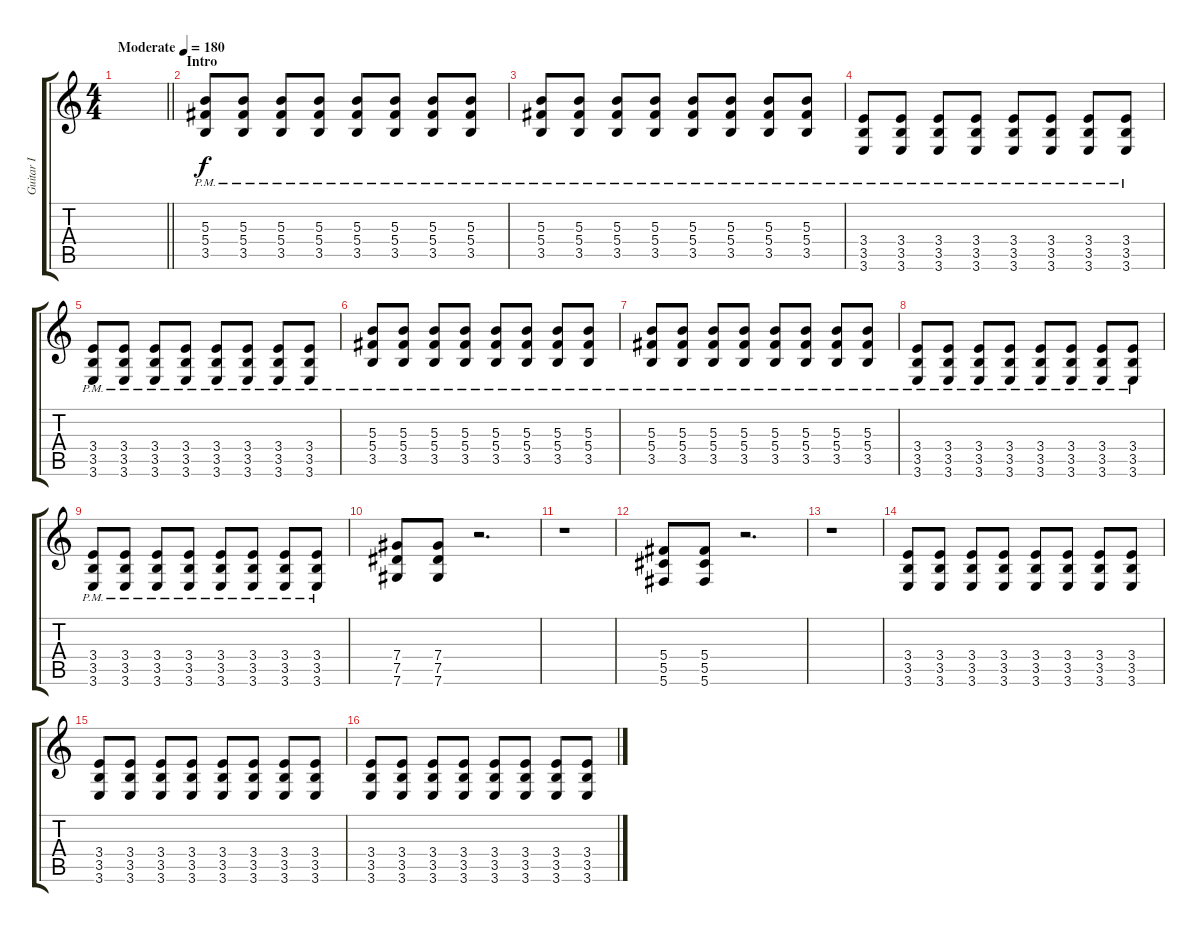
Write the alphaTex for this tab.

\track ("Guitar I" "Guitar I") {instrument distortionguitar}
\staff {score tabs}
\tuning (Eb4 Bb3 Gb3 Db3 Ab2 Db2) {hide}
\ts (4 4)
\tempo (180 "Moderate")
\clef g2
\barLineRight lightlight
\ks c
|
\section ("" "Intro")
(5.3{pm} 5.4{pm} 3.5{pm}).8 (5.3{pm} 5.4{pm} 3.5{pm}).8 (5.3{pm} 5.4{pm} 3.5{pm}).8 (5.3{pm} 5.4{pm} 3.5{pm}).8 (5.3{pm} 5.4{pm} 3.5{pm}).8 (5.3{pm} 5.4{pm} 3.5{pm}).8 (5.3{pm} 5.4{pm} 3.5{pm}).8 (5.3{pm} 5.4{pm} 3.5{pm}).8 |
(5.3{pm} 5.4{pm} 3.5{pm}).8 (5.3{pm} 5.4{pm} 3.5{pm}).8 (5.3{pm} 5.4{pm} 3.5{pm}).8 (5.3{pm} 5.4{pm} 3.5{pm}).8 (5.3{pm} 5.4{pm} 3.5{pm}).8 (5.3{pm} 5.4{pm} 3.5{pm}).8 (5.3{pm} 5.4{pm} 3.5{pm}).8 (5.3{pm} 5.4{pm} 3.5{pm}).8 |
(3.4{pm} 3.5{pm} 3.6{pm}).8 (3.4{pm} 3.5{pm} 3.6{pm}).8 (3.4{pm} 3.5{pm} 3.6{pm}).8 (3.4{pm} 3.5{pm} 3.6{pm}).8 (3.4{pm} 3.5{pm} 3.6{pm}).8 (3.4{pm} 3.5{pm} 3.6{pm}).8 (3.4{pm} 3.5{pm} 3.6{pm}).8 (3.4{pm} 3.5{pm} 3.6{pm}).8 |
(3.4{pm} 3.5{pm} 3.6{pm}).8 (3.4{pm} 3.5{pm} 3.6{pm}).8 (3.4{pm} 3.5{pm} 3.6{pm}).8 (3.4{pm} 3.5{pm} 3.6{pm}).8 (3.4{pm} 3.5{pm} 3.6{pm}).8 (3.4{pm} 3.5{pm} 3.6{pm}).8 (3.4{pm} 3.5{pm} 3.6{pm}).8 (3.4{pm} 3.5{pm} 3.6{pm}).8 |
(5.3{pm} 5.4{pm} 3.5{pm}).8 (5.3{pm} 5.4{pm} 3.5{pm}).8 (5.3{pm} 5.4{pm} 3.5{pm}).8 (5.3{pm} 5.4{pm} 3.5{pm}).8 (5.3{pm} 5.4{pm} 3.5{pm}).8 (5.3{pm} 5.4{pm} 3.5{pm}).8 (5.3{pm} 5.4{pm} 3.5{pm}).8 (5.3{pm} 5.4{pm} 3.5{pm}).8 |
(5.3{pm} 5.4{pm} 3.5{pm}).8 (5.3{pm} 5.4{pm} 3.5{pm}).8 (5.3{pm} 5.4{pm} 3.5{pm}).8 (5.3{pm} 5.4{pm} 3.5{pm}).8 (5.3{pm} 5.4{pm} 3.5{pm}).8 (5.3{pm} 5.4{pm} 3.5{pm}).8 (5.3{pm} 5.4{pm} 3.5{pm}).8 (5.3{pm} 5.4{pm} 3.5{pm}).8 |
(3.4{pm} 3.5{pm} 3.6{pm}).8 (3.4{pm} 3.5{pm} 3.6{pm}).8 (3.4{pm} 3.5{pm} 3.6{pm}).8 (3.4{pm} 3.5{pm} 3.6{pm}).8 (3.4{pm} 3.5{pm} 3.6{pm}).8 (3.4{pm} 3.5{pm} 3.6{pm}).8 (3.4{pm} 3.5{pm} 3.6{pm}).8 (3.4{pm} 3.5{pm} 3.6{pm}).8 |
(3.4{pm} 3.5{pm} 3.6{pm}).8 (3.4{pm} 3.5{pm} 3.6{pm}).8 (3.4{pm} 3.5{pm} 3.6{pm}).8 (3.4{pm} 3.5{pm} 3.6{pm}).8 (3.4{pm} 3.5{pm} 3.6{pm}).8 (3.4{pm} 3.5{pm} 3.6{pm}).8 (3.4{pm} 3.5{pm} 3.6{pm}).8 (3.4{pm} 3.5{pm} 3.6{pm}).8 |
(7.4 7.5 7.6).8 (7.4 7.5 7.6).8 r.2{d} |
r.1 |
(5.4 5.5 5.6).8 (5.4 5.5 5.6).8 r.2{d} |
r.1 |
(3.4 3.5 3.6).8 (3.4 3.5 3.6).8 (3.4 3.5 3.6).8 (3.4 3.5 3.6).8 (3.4 3.5 3.6).8 (3.4 3.5 3.6).8 (3.4 3.5 3.6).8 (3.4 3.5 3.6).8 |
(3.4 3.5 3.6).8 (3.4 3.5 3.6).8 (3.4 3.5 3.6).8 (3.4 3.5 3.6).8 (3.4 3.5 3.6).8 (3.4 3.5 3.6).8 (3.4 3.5 3.6).8 (3.4 3.5 3.6).8 |
(3.4 3.5 3.6).8 (3.4 3.5 3.6).8 (3.4 3.5 3.6).8 (3.4 3.5 3.6).8 (3.4 3.5 3.6).8 (3.4 3.5 3.6).8 (3.4 3.5 3.6).8 (3.4 3.5 3.6).8
